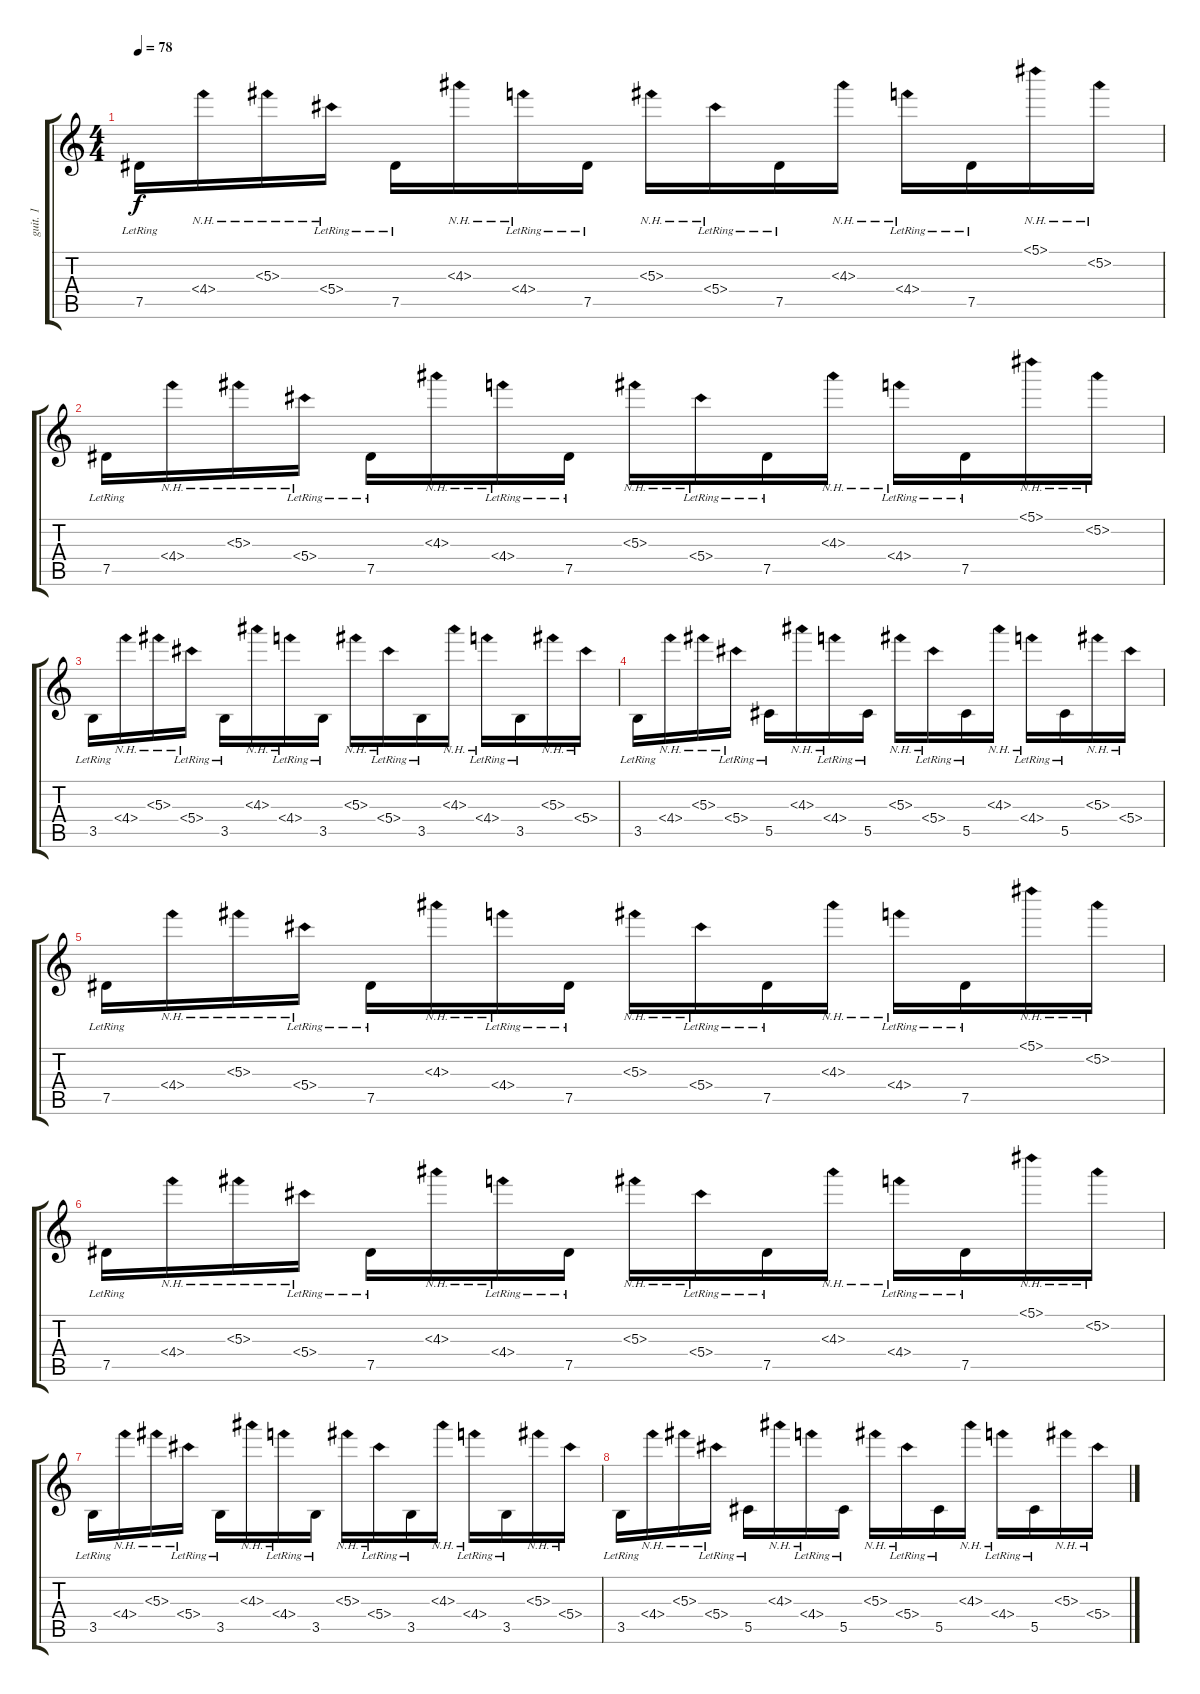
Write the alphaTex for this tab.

\track ("guit. 1" "guit. 1") {instrument distortionguitar}
\staff {score tabs}
\tuning (Eb4 Bb3 Gb3 Db3 Ab2 Eb2) {hide}
\ts (4 4)
\tempo 78
\clef g2
\ks c
7.5{lr}.16{dy f instrument acousticguitarsteel} 4.4{nh}.16 5.3{nh}.16 5.4{nh lr}.16 7.5{lr}.16 4.3{nh}.16 4.4{nh lr}.16 7.5{lr}.16 5.3{nh}.16 5.4{nh lr}.16 7.5{lr}.16 4.3{nh}.16 4.4{nh lr}.16 7.5{lr}.16 5.1{nh}.16 5.2{nh}.16 |
7.5{lr}.16 4.4{nh}.16 5.3{nh}.16 5.4{nh lr}.16 7.5{lr}.16 4.3{nh}.16 4.4{nh lr}.16 7.5{lr}.16 5.3{nh}.16 5.4{nh lr}.16 7.5{lr}.16 4.3{nh}.16 4.4{nh lr}.16 7.5{lr}.16 5.1{nh}.16 5.2{nh}.16 |
3.5{lr}.16{instrument acousticguitarsteel} 4.4{nh}.16 5.3{nh}.16 5.4{nh lr}.16 3.5{lr}.16 4.3{nh}.16 4.4{nh lr}.16 3.5{lr}.16 5.3{nh}.16 5.4{nh lr}.16 3.5{lr}.16 4.3{nh}.16 4.4{nh lr}.16 3.5{lr}.16 5.3{nh}.16 5.4{nh}.16 |
3.5{lr}.16 4.4{nh}.16 5.3{nh}.16 5.4{nh lr}.16 5.5{lr}.16 4.3{nh}.16 4.4{nh lr}.16 5.5{lr}.16 5.3{nh}.16 5.4{nh lr}.16 5.5{lr}.16 4.3{nh}.16 4.4{nh lr}.16 5.5{lr}.16 5.3{nh}.16 5.4{nh}.16 |
7.5{lr}.16{instrument acousticguitarsteel} 4.4{nh}.16 5.3{nh}.16 5.4{nh lr}.16 7.5{lr}.16 4.3{nh}.16 4.4{nh lr}.16 7.5{lr}.16 5.3{nh}.16 5.4{nh lr}.16 7.5{lr}.16 4.3{nh}.16 4.4{nh lr}.16 7.5{lr}.16 5.1{nh}.16 5.2{nh}.16 |
7.5{lr}.16 4.4{nh}.16 5.3{nh}.16 5.4{nh lr}.16 7.5{lr}.16 4.3{nh}.16 4.4{nh lr}.16 7.5{lr}.16 5.3{nh}.16 5.4{nh lr}.16 7.5{lr}.16 4.3{nh}.16 4.4{nh lr}.16 7.5{lr}.16 5.1{nh}.16 5.2{nh}.16 |
3.5{lr}.16{instrument acousticguitarsteel} 4.4{nh}.16 5.3{nh}.16 5.4{nh lr}.16 3.5{lr}.16 4.3{nh}.16 4.4{nh lr}.16 3.5{lr}.16 5.3{nh}.16 5.4{nh lr}.16 3.5{lr}.16 4.3{nh}.16 4.4{nh lr}.16 3.5{lr}.16 5.3{nh}.16 5.4{nh}.16 |
3.5{lr}.16 4.4{nh}.16 5.3{nh}.16 5.4{nh lr}.16 5.5{lr}.16 4.3{nh}.16 4.4{nh lr}.16 5.5{lr}.16 5.3{nh}.16 5.4{nh lr}.16 5.5{lr}.16 4.3{nh}.16 4.4{nh lr}.16 5.5{lr}.16 5.3{nh}.16 5.4{nh}.16
